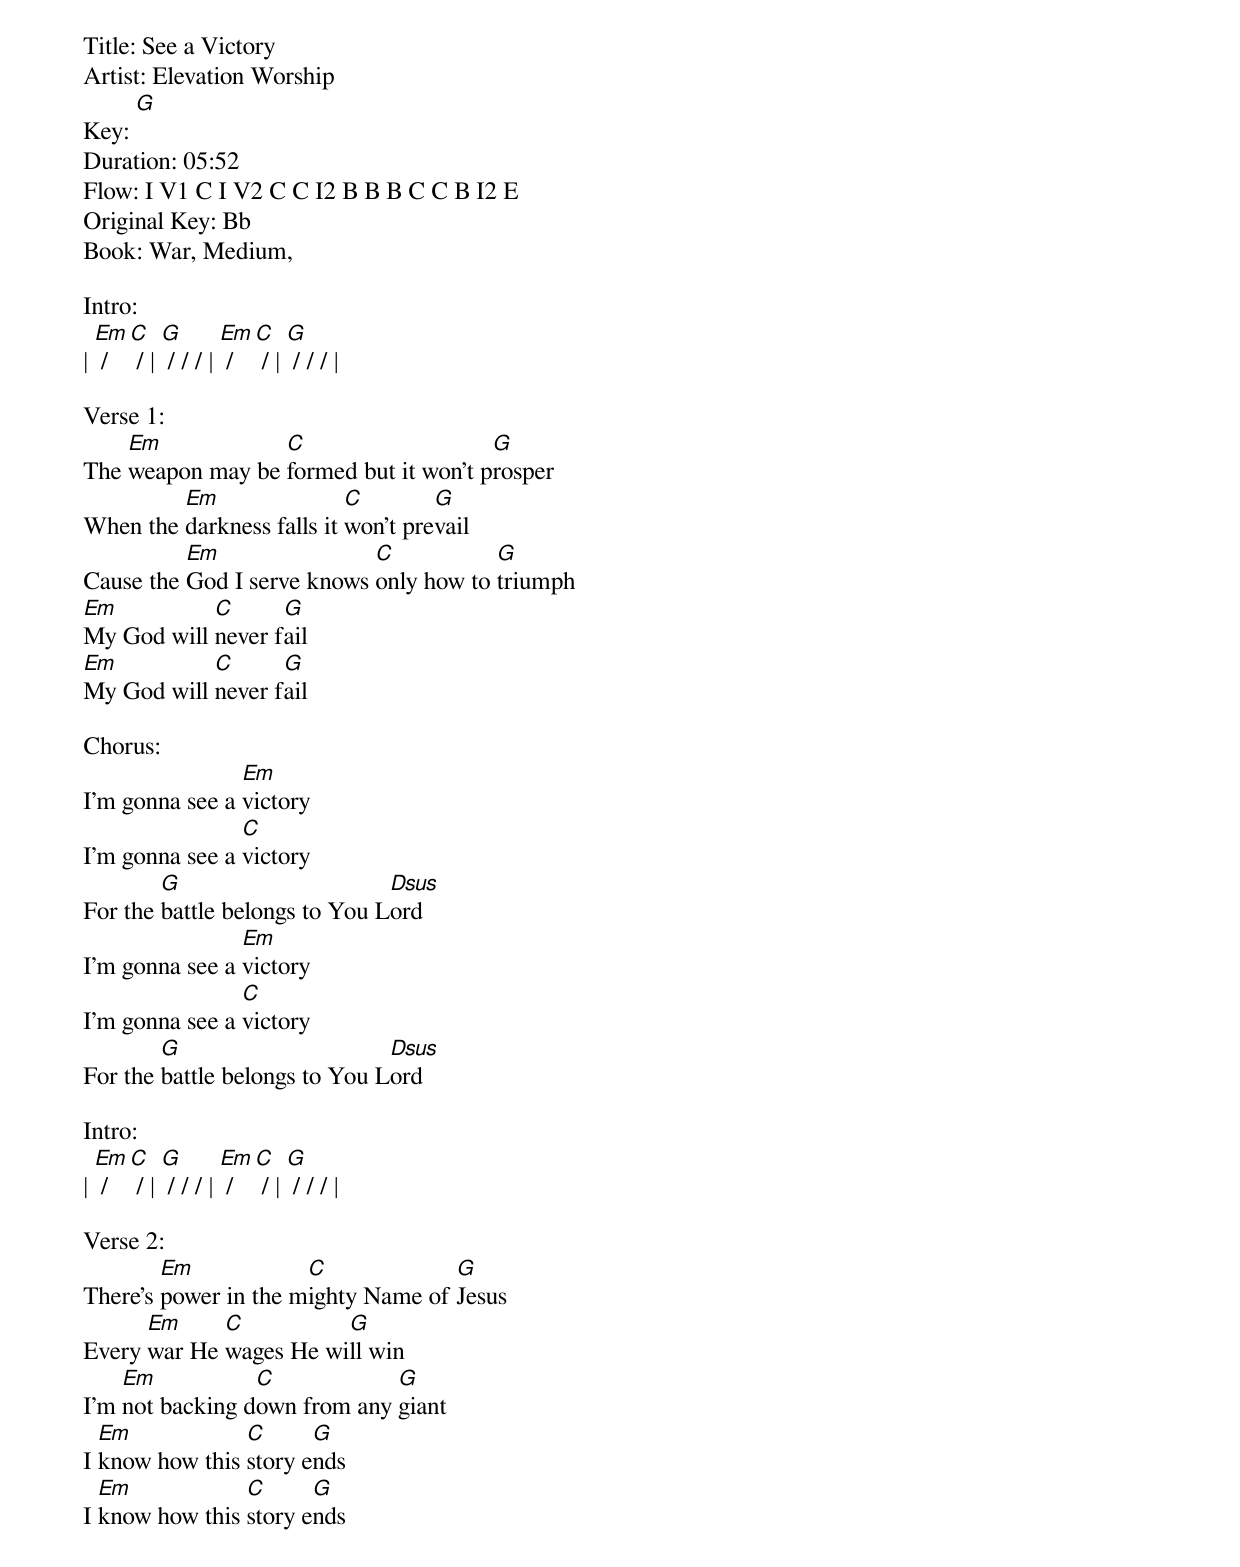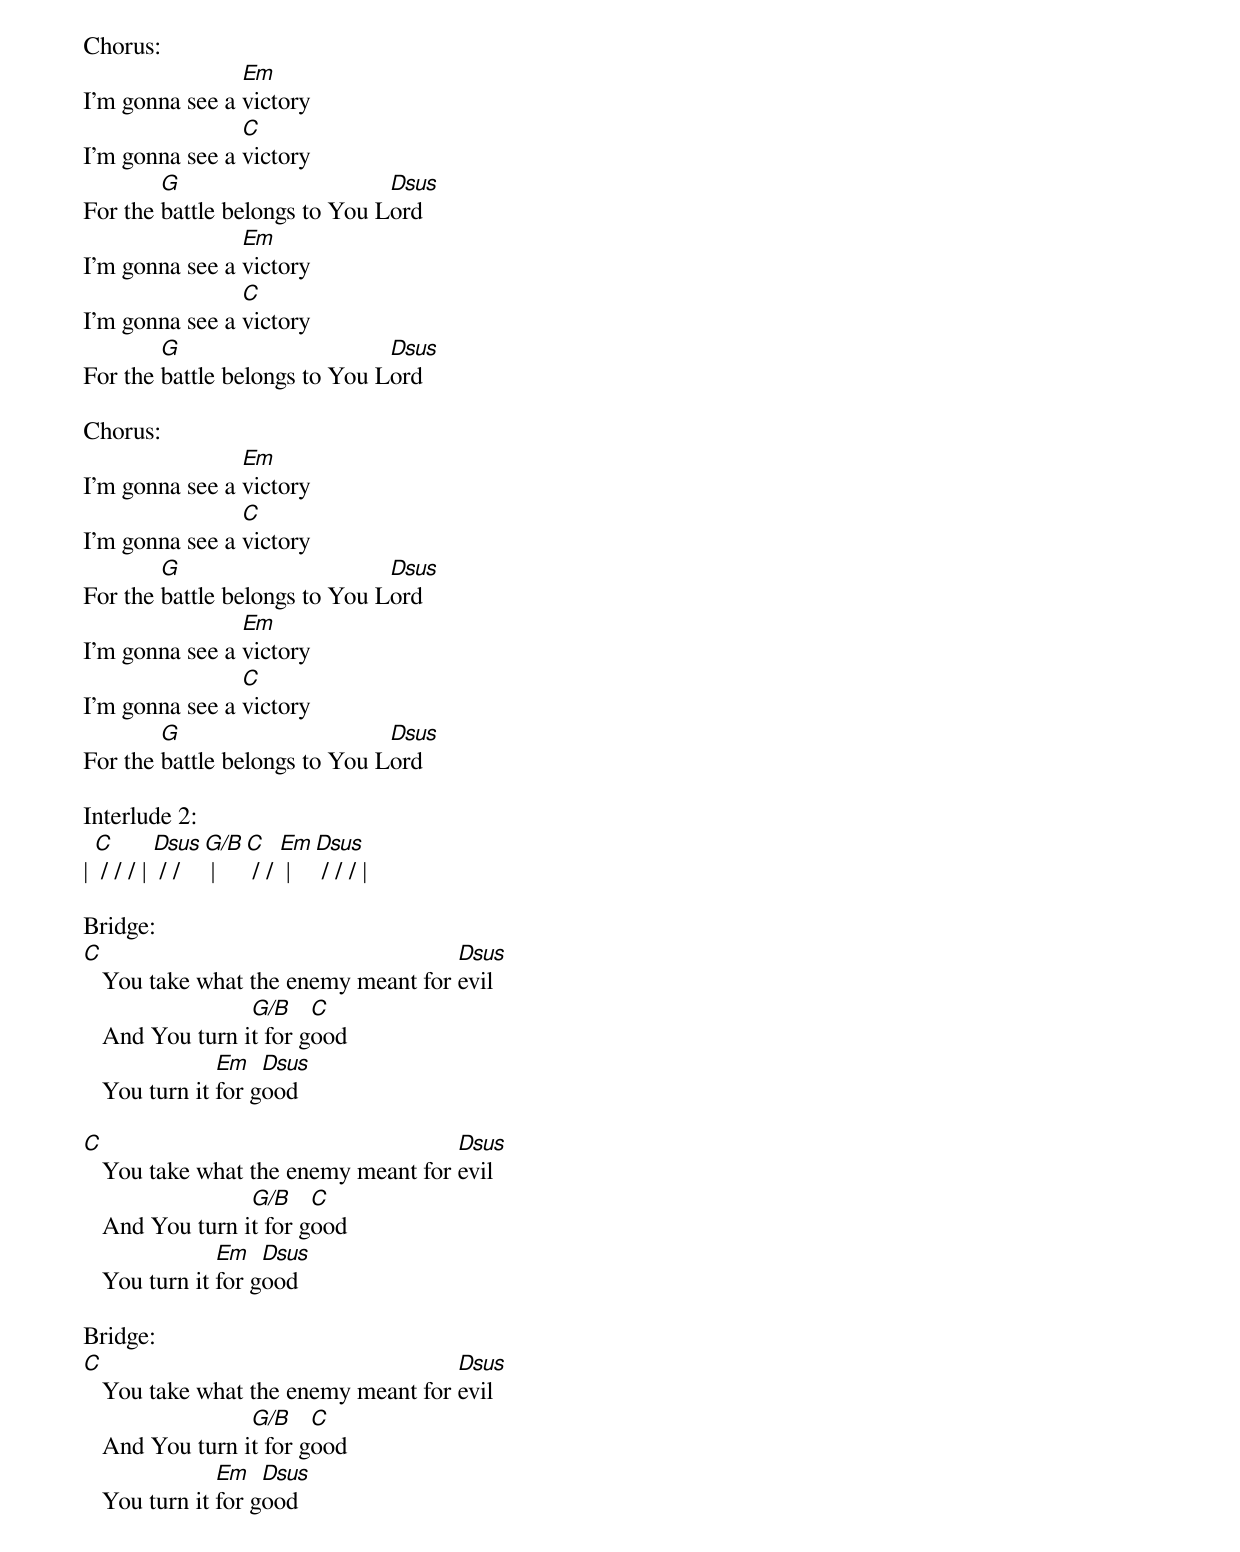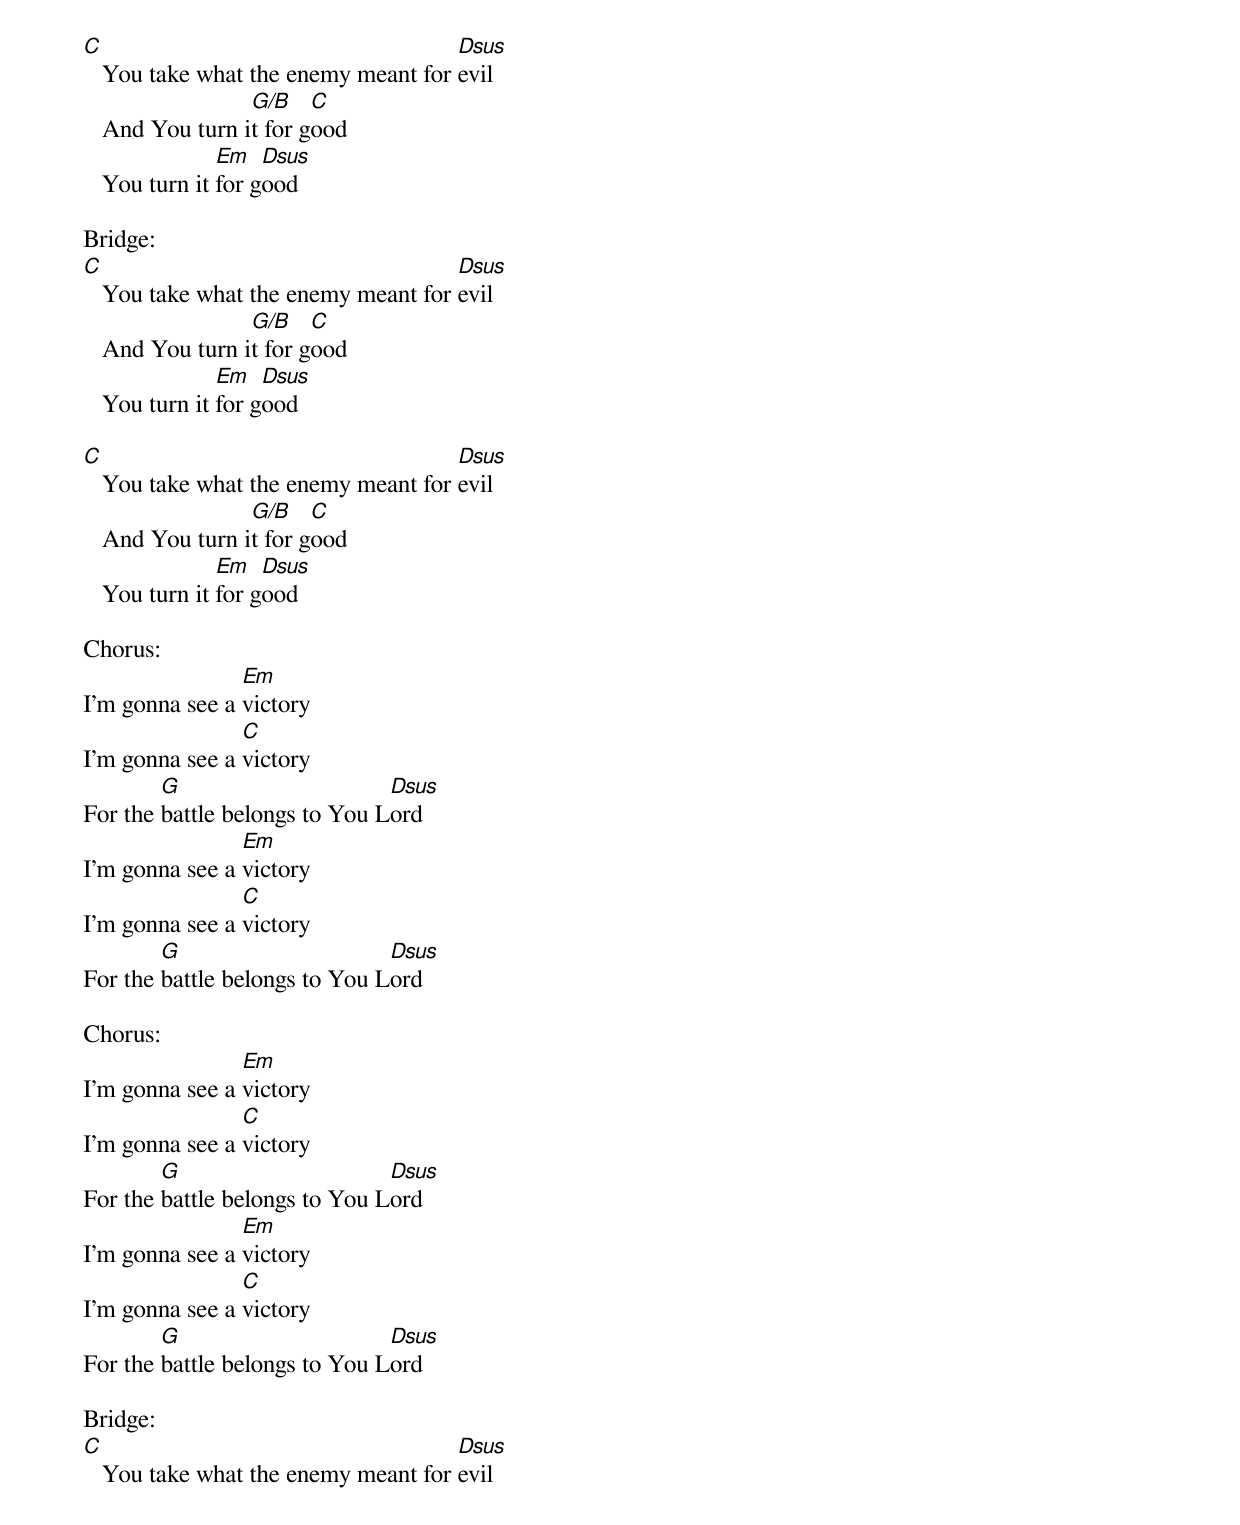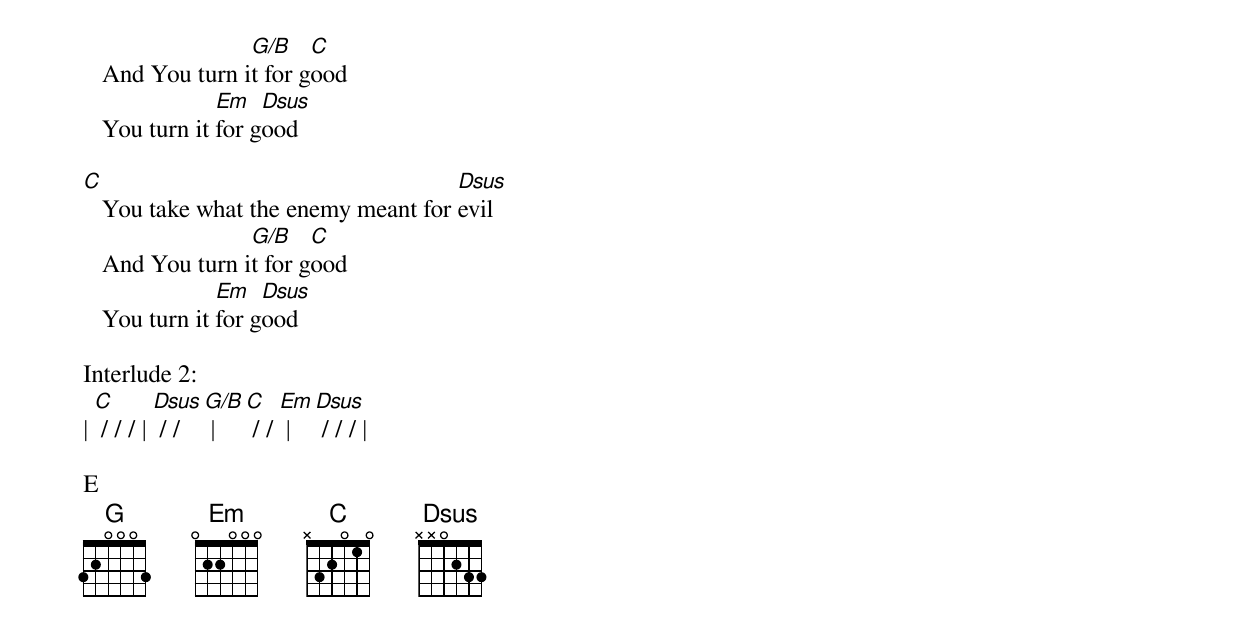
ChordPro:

Title: See a Victory
Artist: Elevation Worship
Key: [G]
Duration: 05:52
Flow: I V1 C I V2 C C I2 B B B C C B I2 E
Original Key: Bb
Book: War, Medium,

Intro:
| [Em] / [C] / | [G] / / / | [Em] / [C] / | [G] / / / |

Verse 1:
The [Em]weapon may be [C]formed but it won't p[G]rosper
When the [Em]darkness falls it [C]won't pre[G]vail
Cause the [Em]God I serve knows [C]only how to [G]triumph
[Em]My God will [C]never f[G]ail
[Em]My God will [C]never f[G]ail

Chorus:
I'm gonna see a [Em]victory
I'm gonna see a [C]victory
For the [G]battle belongs to You L[Dsus]ord
I'm gonna see a [Em]victory
I'm gonna see a [C]victory
For the [G]battle belongs to You L[Dsus]ord

Intro:
| [Em] / [C] / | [G] / / / | [Em] / [C] / | [G] / / / |

Verse 2:
There's [Em]power in the m[C]ighty Name of [G]Jesus
Every [Em]war He [C]wages He wi[G]ll win
I'm [Em]not backing d[C]own from any [G]giant
I [Em]know how this [C]story e[G]nds
I [Em]know how this [C]story e[G]nds

Chorus:
I'm gonna see a [Em]victory
I'm gonna see a [C]victory
For the [G]battle belongs to You L[Dsus]ord
I'm gonna see a [Em]victory
I'm gonna see a [C]victory
For the [G]battle belongs to You L[Dsus]ord

Chorus:
I'm gonna see a [Em]victory
I'm gonna see a [C]victory
For the [G]battle belongs to You L[Dsus]ord
I'm gonna see a [Em]victory
I'm gonna see a [C]victory
For the [G]battle belongs to You L[Dsus]ord

Interlude 2:
| [C] / / / | [Dsus] / / [G/B] | [C] / / [Em] | [Dsus] / / / |

Bridge:
[C]   You take what the enemy meant for [Dsus]evil
   And You turn i[G/B]t for g[C]ood
   You turn it [Em]for g[Dsus]ood

[C]   You take what the enemy meant for [Dsus]evil
   And You turn i[G/B]t for g[C]ood
   You turn it [Em]for g[Dsus]ood

Bridge:
[C]   You take what the enemy meant for [Dsus]evil
   And You turn i[G/B]t for g[C]ood
   You turn it [Em]for g[Dsus]ood

[C]   You take what the enemy meant for [Dsus]evil
   And You turn i[G/B]t for g[C]ood
   You turn it [Em]for g[Dsus]ood

Bridge:
[C]   You take what the enemy meant for [Dsus]evil
   And You turn i[G/B]t for g[C]ood
   You turn it [Em]for g[Dsus]ood

[C]   You take what the enemy meant for [Dsus]evil
   And You turn i[G/B]t for g[C]ood
   You turn it [Em]for g[Dsus]ood

Chorus:
I'm gonna see a [Em]victory
I'm gonna see a [C]victory
For the [G]battle belongs to You L[Dsus]ord
I'm gonna see a [Em]victory
I'm gonna see a [C]victory
For the [G]battle belongs to You L[Dsus]ord

Chorus:
I'm gonna see a [Em]victory
I'm gonna see a [C]victory
For the [G]battle belongs to You L[Dsus]ord
I'm gonna see a [Em]victory
I'm gonna see a [C]victory
For the [G]battle belongs to You L[Dsus]ord

Bridge:
[C]   You take what the enemy meant for [Dsus]evil
   And You turn i[G/B]t for g[C]ood
   You turn it [Em]for g[Dsus]ood

[C]   You take what the enemy meant for [Dsus]evil
   And You turn i[G/B]t for g[C]ood
   You turn it [Em]for g[Dsus]ood

Interlude 2:
| [C] / / / | [Dsus] / / [G/B] | [C] / / [Em] | [Dsus] / / / |

E
